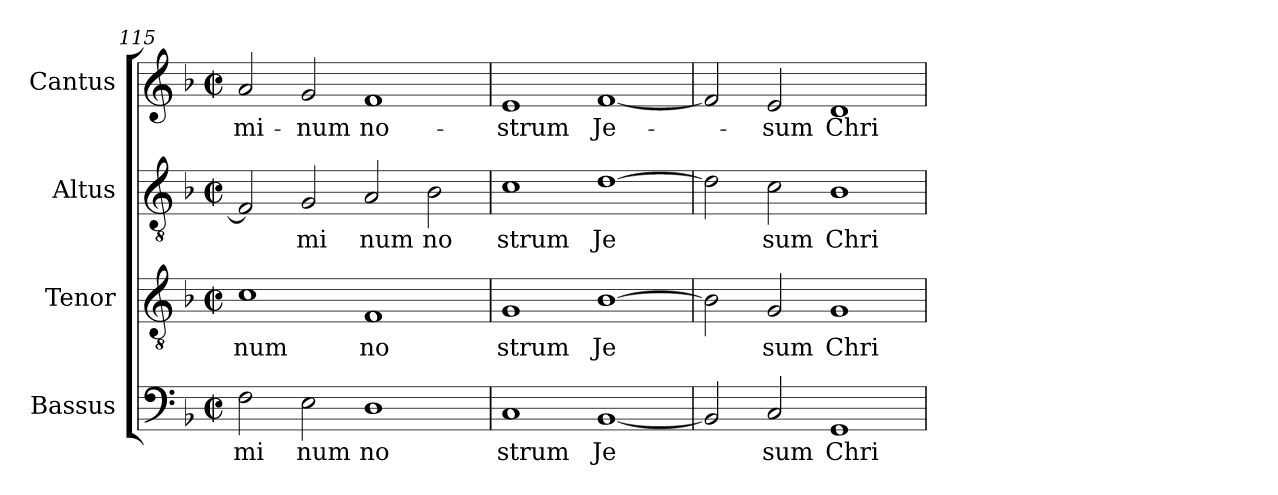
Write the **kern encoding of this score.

**kern	**text	**kern	**text	**kern	**text	**kern	**text
*part4	*part4	*part3	*part3	*part2	*part2	*part1	*part1
*staff4	*staff4	*staff3	*staff3	*staff2	*staff2	*staff1	*staff1
*I"Bassus	*	*I"Tenor	*	*I"Altus	*	*I"Cantus	*
*clefF4	*	*clefGv2	*	*clefGv2	*	*clefG2	*
*k[b-]	*	*k[b-]	*	*k[b-]	*	*k[b-]	*
*F:	*	*F:	*	*F:	*	*F:	*
*M2/2	*	*M2/2	*	*M2/2	*	*M2/2	*
*met(c|)	*	*met(c|)	*	*met(c|)	*	*met(c|)	*
=115	=115	=115	=115	=115	=115	=115	=115
!	!LO:LY:b:cj	!	!LO:LY:b:cj	!	!	!	!LO:LY:b:cj
2F\	mi	1c	num	2F/]	.	2a/	-mi-
!	!LO:LY:b:cj	!	!	!	!LO:LY:b:cj	!	!LO:LY:b:cj
2E\	num	.	.	2G/	mi	2g/	-num
!	!LO:LY:b:cj	!	!LO:LY:b:cj	!	!LO:LY:b:cj	!	!LO:LY:b:cj
1D	no	1F	no	2A/	num	1f	no-
!	!	!	!	!	!LO:LY:b:cj	!	!
.	.	.	.	2B-\	no	.	.
=116	=116	=116	=116	=116	=116	=116	=116
!	!LO:LY:b:cj	!	!LO:LY:b:cj	!	!LO:LY:b:cj	!	!LO:LY:b:cj
1C	strum	1G	strum	1c	strum	1e	-strum
!	!LO:LY:b:cj	!	!LO:LY:b:cj	!	!LO:LY:b:cj	!	!LO:LY:b:cj
[<1BB-	Je	[>1B-	Je	[>1d	Je	[<1f	Je-
=117	=117	=117	=117	=117	=117	=117	=117
2BB-/]	.	2B-\]	.	2d\]	.	2f/]	.
!	!LO:LY:b:cj	!	!LO:LY:b:cj	!	!LO:LY:b:cj	!	!LO:LY:b:cj
2C/	sum	2G/	sum	2c\	sum	2e/	-sum
!	!LO:LY:b:cj	!	!LO:LY:b:cj	!	!LO:LY:b:cj	!	!LO:LY:b:cj
1GG	Chri	1G	Chri	1B-	Chri	1d	Chri-
=	=	=	=	=	=	=	=
*-	*-	*-	*-	*-	*-	*-	*-
